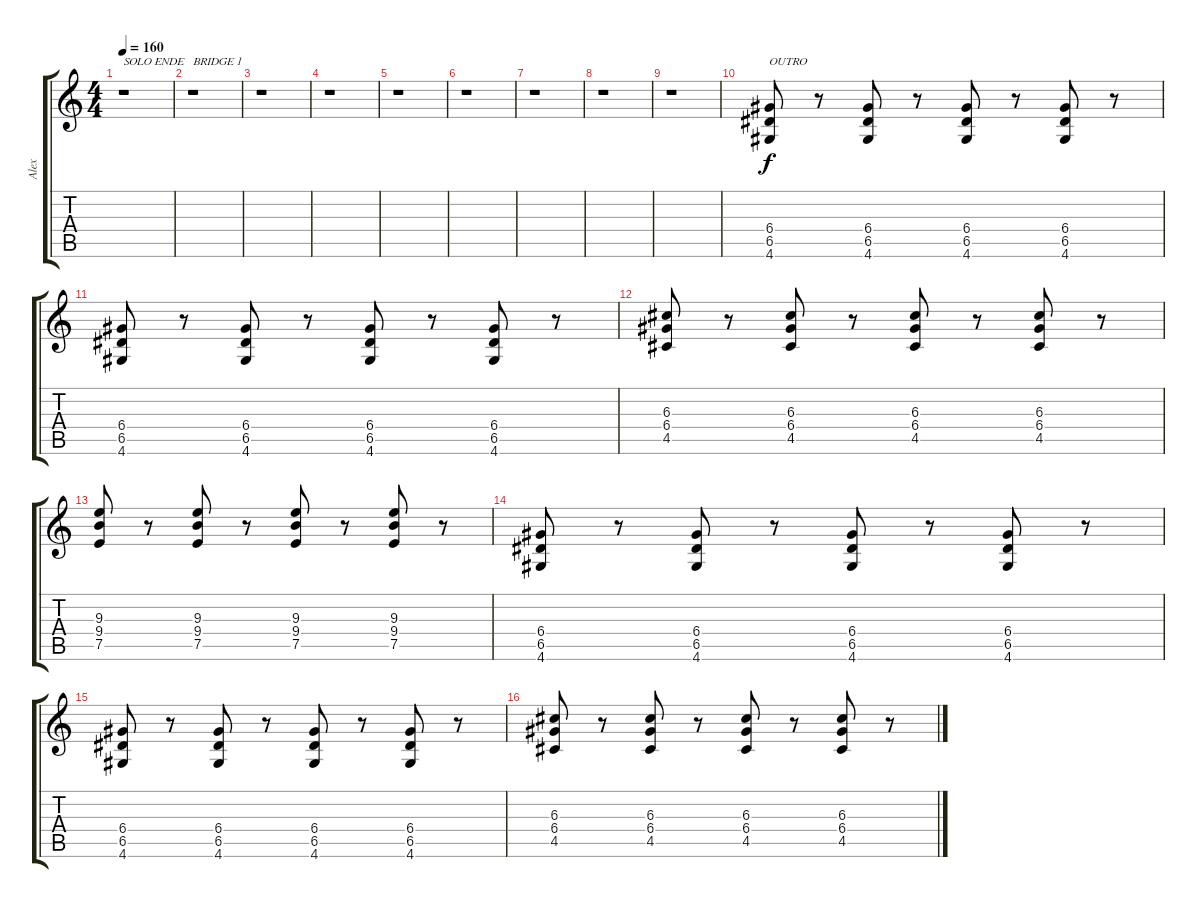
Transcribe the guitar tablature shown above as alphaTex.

\track ("Alex" "Alex") {instrument overdrivenguitar}
\staff {score tabs}
\tuning (E4 B3 G3 D3 A2 E2) {hide}
\ts (4 4)
\tempo 160
\clef g2
\ks c
r.1{txt "SOLO ENDE" dy f} |
r.1{txt "BRIDGE 1"} |
r.1 |
r.1 |
r.1 |
r.1 |
r.1 |
r.1 |
r.1 |
(6.4 6.5 4.6).8{txt "OUTRO"} r.8 (6.4 6.5 4.6).8 r.8 (6.4 6.5 4.6).8 r.8 (6.4 6.5 4.6).8 r.8 |
(6.4 6.5 4.6).8 r.8 (6.4 6.5 4.6).8 r.8 (6.4 6.5 4.6).8 r.8 (6.4 6.5 4.6).8 r.8 |
(6.3 6.4 4.5).8 r.8 (6.3 6.4 4.5).8 r.8 (6.3 6.4 4.5).8 r.8 (6.3 6.4 4.5).8 r.8 |
(9.3 9.4 7.5).8 r.8 (9.3 9.4 7.5).8 r.8 (9.3 9.4 7.5).8 r.8 (9.3 9.4 7.5).8 r.8 |
(6.4 6.5 4.6).8 r.8 (6.4 6.5 4.6).8 r.8 (6.4 6.5 4.6).8 r.8 (6.4 6.5 4.6).8 r.8 |
(6.4 6.5 4.6).8 r.8 (6.4 6.5 4.6).8 r.8 (6.4 6.5 4.6).8 r.8 (6.4 6.5 4.6).8 r.8 |
(6.3 6.4 4.5).8 r.8 (6.3 6.4 4.5).8 r.8 (6.3 6.4 4.5).8 r.8 (6.3 6.4 4.5).8 r.8
